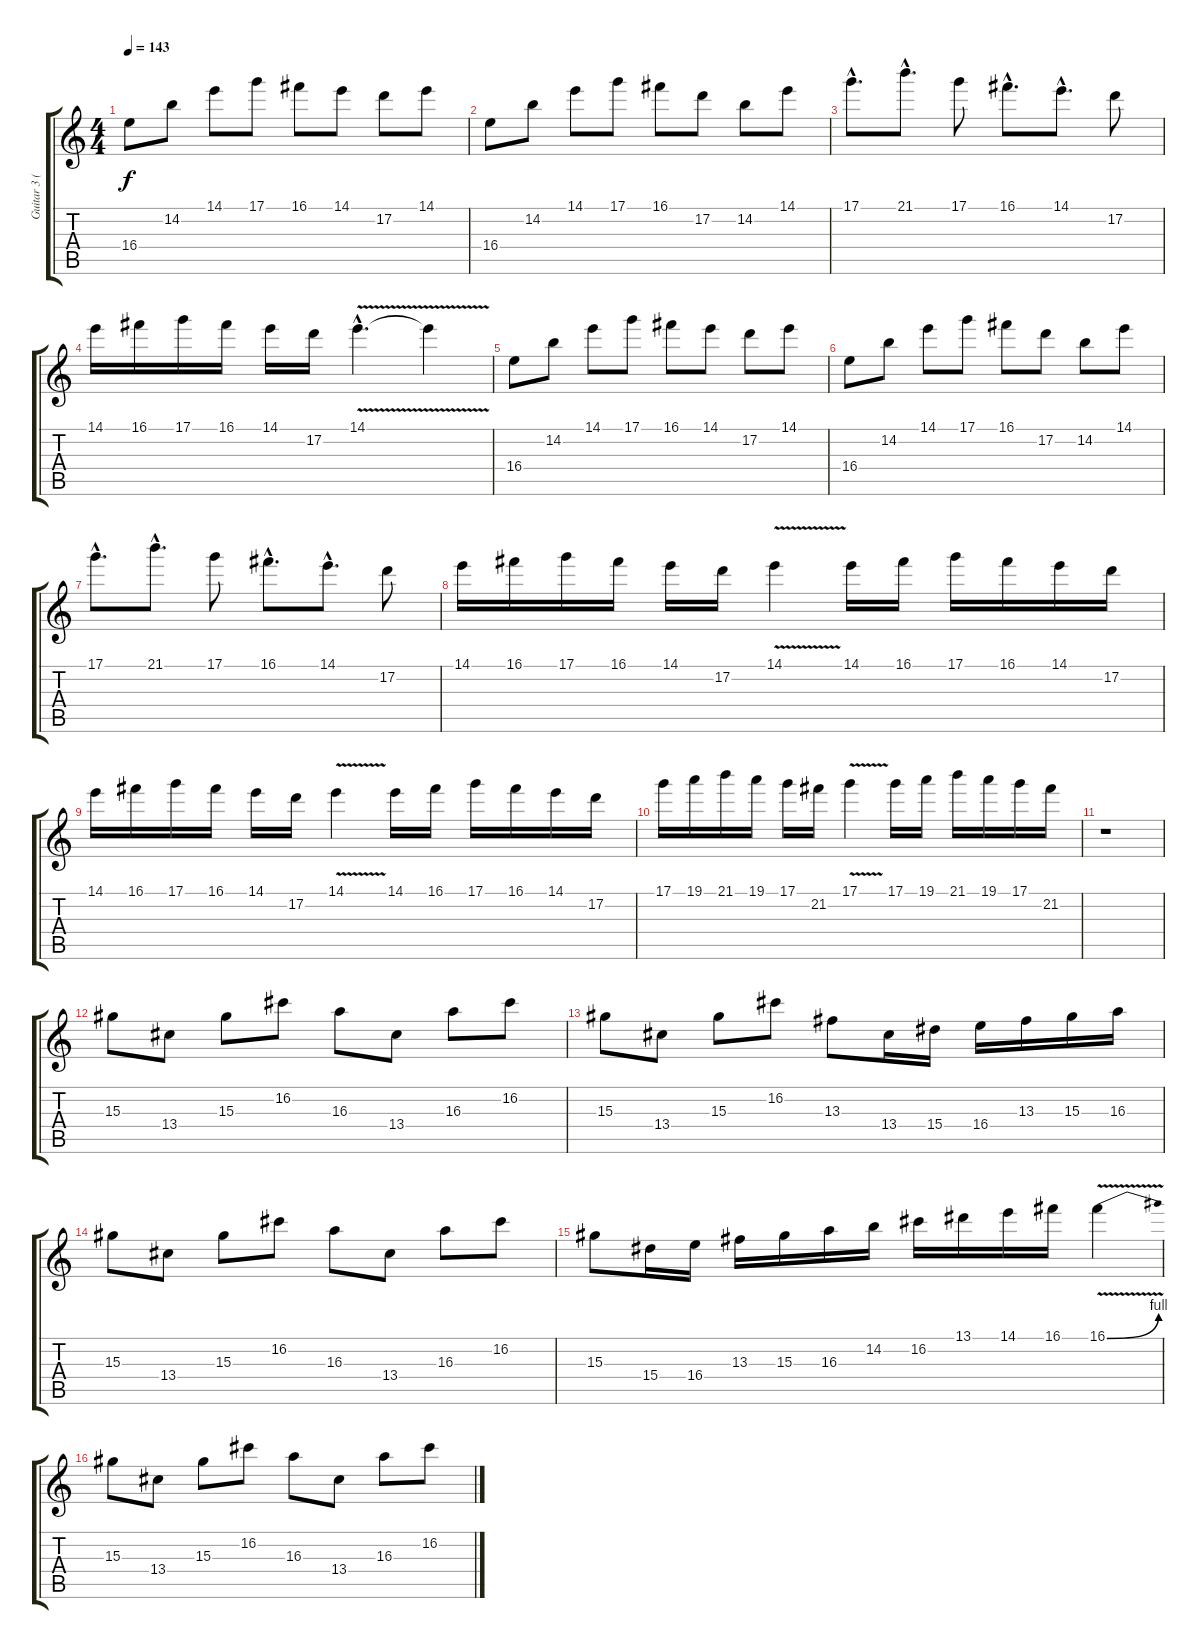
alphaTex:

\track ("Guitar 3 (Lead)" "Guitar 3 (") {instrument overdrivenguitar}
\staff {score tabs}
\tuning (D4 A3 F3 C3 G2 D2) {hide}
\ts (4 4)
\tempo 143
\clef g2
\ks c
16.4.8{dy f} 14.2.8 14.1.8 17.1.8 16.1.8 14.1.8 17.2.8 14.1.8 |
16.4.8 14.2.8 14.1.8 17.1.8 16.1.8 17.2.8 14.2.8 14.1.8 |
17.1{hac}.8{d} 21.1{hac}.8{d} 17.1.8 16.1{hac}.8{d} 14.1{hac}.8{d} 17.2.8 |
14.1.16 16.1.16 17.1.16 16.1.16 14.1.16 17.2.16 14.1{v hac}.4{d} 14.1{t}.4 |
16.4.8 14.2.8 14.1.8 17.1.8 16.1.8 14.1.8 17.2.8 14.1.8 |
16.4.8 14.2.8 14.1.8 17.1.8 16.1.8 17.2.8 14.2.8 14.1.8 |
17.1{hac}.8{d} 21.1{hac}.8{d} 17.1.8 16.1{hac}.8{d} 14.1{hac}.8{d} 17.2.8 |
14.1.16 16.1.16 17.1.16 16.1.16 14.1.16 17.2.16 14.1{v}.4 14.1.16 16.1.16 17.1.16 16.1.16 14.1.16 17.2.16 |
14.1.16 16.1.16 17.1.16 16.1.16 14.1.16 17.2.16 14.1{v}.4 14.1.16 16.1.16 17.1.16 16.1.16 14.1.16 17.2.16 |
17.1.16 19.1.16 21.1.16 19.1.16 17.1.16 21.2.16 17.1{v}.4 17.1.16 19.1.16 21.1.16 19.1.16 17.1.16 21.2.16 |
r.1 |
15.3.8 13.4.8 15.3.8 16.2.8 16.3.8 13.4.8 16.3.8 16.2.8 |
15.3.8 13.4.8 15.3.8 16.2.8 13.3.8 13.4.16 15.4.16 16.4.16 13.3.16 15.3.16 16.3.16 |
15.3.8 13.4.8 15.3.8 16.2.8 16.3.8 13.4.8 16.3.8 16.2.8 |
15.3.8 15.4.16 16.4.16 13.3.16 15.3.16 16.3.16 14.2.16 16.2.16 13.1.16 14.1.16 16.1.16 16.1{be (bend 0 0 60 4) v}.4 |
15.3.8 13.4.8 15.3.8 16.2.8 16.3.8 13.4.8 16.3.8 16.2.8
